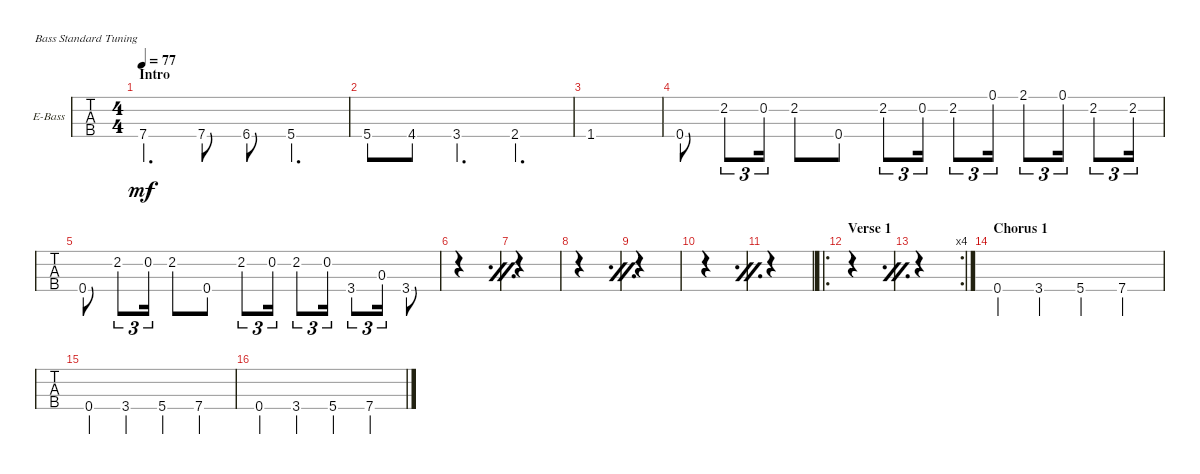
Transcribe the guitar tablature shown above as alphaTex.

\defaultSystemsLayout 4
\bracketExtendMode groupsimilarinstruments
\firstSystemTrackNameOrientation horizontal
\otherSystemsTrackNameOrientation horizontal
\track ("Bass" "E-Bass") {instrument electricbassfinger}
\staff {tabs}
\tuning (G2 D2 A1 E1)
\ts (4 4)
\section ("" "Intro")
\tempo 77
\clef f4
\scale
0.485477
\ks c
7.4.4{d dy mf instrument electricbassfinger} 7.4.8 6.4.8 5.4.4{d} |
\scale
0.257261 5.4.8 4.4.8 3.4.4{d} 2.4.4{d} |
\scale
0.257261 1.4.1 |
\scale
0.333333 0.4.8 2.2.8{tu (3 2)} 0.2.16{tu (3 2)} 2.2.8 0.4.8 2.2.8{tu (3 2)} 0.2.16{tu (3 2)} 2.2.8{tu (3 2)} 0.1.16{tu (3 2)} 2.1.8{tu (3 2)} 0.1.16{tu (3 2)} 2.2.8{tu (3 2)} 2.2.16{tu (3 2)} |
\scale
0.333333 0.4.8 2.2.8{tu (3 2)} 0.2.16{tu (3 2)} 2.2.8 0.4.8 2.2.8{tu (3 2)} 0.2.16{tu (3 2)} 2.2.8{tu (3 2)} 0.2.16{tu (3 2)} 3.4.8{tu (3 2)} 0.3.16{tu (3 2)} 3.4.8 |
\simile firstofdouble
\scale
0.333333 |
\simile secondofdouble
\scale
0.333333 |
\simile firstofdouble
\scale
0.333333 |
\simile secondofdouble
\scale
0.333333 |
\simile firstofdouble
\scale
0.313131 |
\simile secondofdouble
\scale
0.313131 |
\ro
\section ("" "Verse 1")
\simile firstofdouble
\scale
0.373737 |
\rc 4
\simile secondofdouble
\scale
0.354167 |
\section ("" "Chorus 1")
\simile none
\scale
0.322917 0.4.4 3.4.4 5.4.4 7.4.4 |
\scale
0.322917 0.4.4 3.4.4 5.4.4 7.4.4 |
\scale
0.333333 0.4.4 3.4.4 5.4.4 7.4.4
